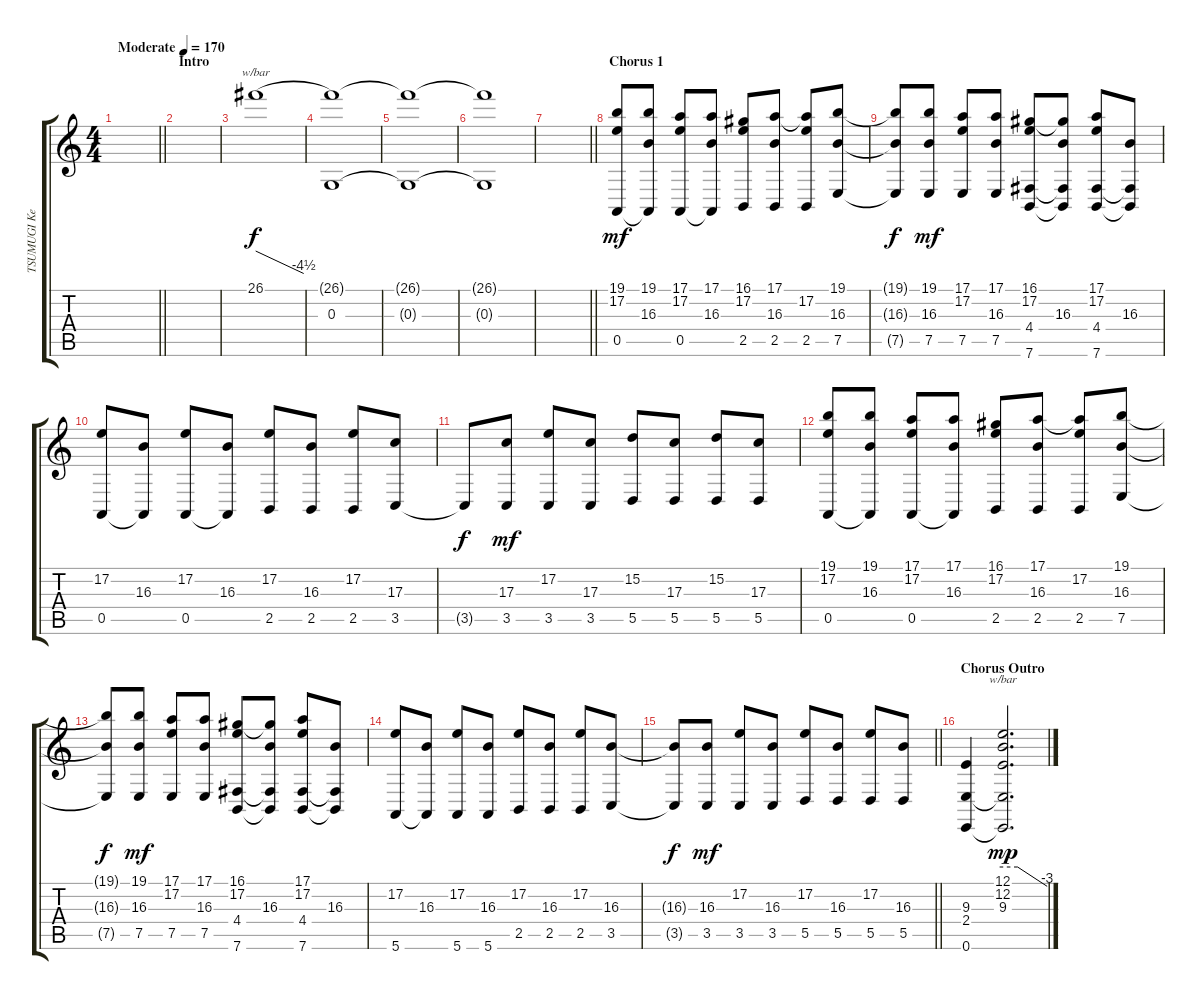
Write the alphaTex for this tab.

\track ("TSUMUGI Keyboard" "TSUMUGI Ke") {instrument lead2sawtooth}
\staff {score tabs}
\tuning (E4 B3 G3 D3 A2 E2) {hide}
\ts (4 4)
\tempo (170 "Moderate")
\clef g2
\barLineRight lightlight
\ks c
|
\section ("" "Intro")
|
26.1.1{tbe (dive default 0 0 60 -18)} |
(26.1{t} 0.3).1{dy f} |
(26.1{t} 0.3{t}).1 |
(26.1{t} 0.3{t}).1 |
\barLineRight lightlight
|
\section ("" "Chorus 1")
(19.1 17.2 0.5).8{dy mf} (19.1 16.3 0.5{t}).8 (17.1 17.2 0.5).8 (17.1 16.3 0.5{t}).8 (16.1 17.2 2.5).8 (17.1 16.3 2.5).8 (17.1{t} 17.2 2.5).8 (19.1 16.3 7.5).8 |
(19.1{t} 16.3{t} 7.5{t}).8{dy f} (19.1 16.3 7.5).8{dy mf} (17.1 17.2 7.5).8 (17.1 16.3 7.5).8 (16.1 17.2 4.4 7.6).8 (16.1{t} 16.3 4.4{t} 7.6{t}).8 (17.1 17.2 4.4 7.6).8 (16.3 4.4{t} 7.6{t}).8 |
(17.2 0.5).8 (16.3 0.5{t}).8 (17.2 0.5).8 (16.3 0.5{t}).8 (17.2 2.5).8 (16.3 2.5).8 (17.2 2.5).8 (17.3 3.5).8 |
3.5{t}.8{dy f} (17.3 3.5).8{dy mf} (17.2 3.5).8 (17.3 3.5).8 (15.2 5.5).8 (17.3 5.5).8 (15.2 5.5).8 (17.3 5.5).8 |
(19.1 17.2 0.5).8 (19.1 16.3 0.5{t}).8 (17.1 17.2 0.5).8 (17.1 16.3 0.5{t}).8 (16.1 17.2 2.5).8 (17.1 16.3 2.5).8 (17.1{t} 17.2 2.5).8 (19.1 16.3 7.5).8 |
(19.1{t} 16.3{t} 7.5{t}).8{dy f} (19.1 16.3 7.5).8{dy mf} (17.1 17.2 7.5).8 (17.1 16.3 7.5).8 (16.1 17.2 4.4 7.6).8 (16.1{t} 16.3 4.4{t} 7.6{t}).8 (17.1 17.2 4.4 7.6).8 (16.3 4.4{t} 7.6{t}).8 |
(17.2 5.6).8 (16.3 5.6{t}).8 (17.2 5.6).8 (16.3 5.6).8 (17.2 2.5).8 (16.3 2.5).8 (17.2 2.5).8 (16.3 3.5).8 |
\barLineRight lightlight
(16.3{t} 3.5{t}).8{dy f} (16.3 3.5).8{dy mf} (17.2 3.5).8 (16.3 3.5).8 (17.2 5.5).8 (16.3 5.5).8 (17.2 5.5).8 (16.3 5.5).8 |
\section ("" "Chorus Outro")
(9.3 2.4 0.6).4 (12.1 12.2 9.3 2.4{t} 0.6{t}).2{d tbe (custom default 0 0 20 0 60 -12) dy mp volume 0}
